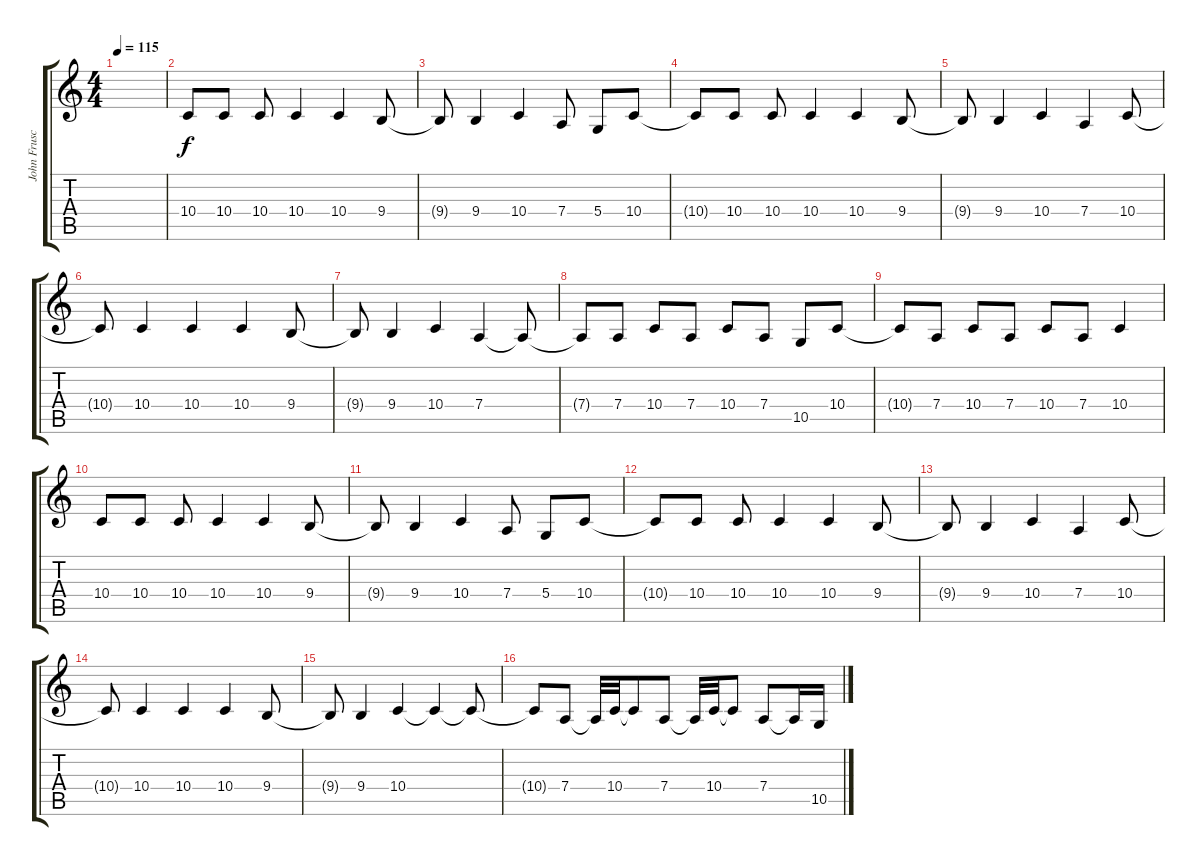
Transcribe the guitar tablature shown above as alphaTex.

\track ("John Frusciante" "John Frusc") {instrument piccolo}
\staff {score tabs}
\tuning (E4 B3 G3 D3 A2 E2) {hide}
\ts (4 4)
\tempo 115
\clef g2
\ks c
|
10.4.8{dy f volume 9 instrument piccolo} 10.4.8 10.4.8 10.4.4 10.4.4 9.4.8 |
9.4{t}.8 9.4.4 10.4.4 7.4.8{volume 14 instrument piccolo} 5.4.8 10.4.8 |
10.4{t}.8 10.4.8 10.4.8 10.4.4 10.4.4 9.4.8 |
9.4{t}.8 9.4.4 10.4.4 7.4.4 10.4.8 |
10.4{t}.8 10.4.4 10.4.4 10.4.4 9.4.8 |
9.4{t}.8 9.4.4 10.4.4 7.4.4 7.4{t}.8 |
7.4{t}.8 7.4.8 10.4.8 7.4.8 10.4.8 7.4.8 10.5.8 10.4.8 |
10.4{t}.8 7.4.8 10.4.8 7.4.8 10.4.8 7.4.8 10.4.4 |
10.4.8 10.4.8 10.4.8 10.4.4 10.4.4 9.4.8 |
9.4{t}.8 9.4.4 10.4.4 7.4.8 5.4.8 10.4.8 |
10.4{t}.8 10.4.8 10.4.8 10.4.4 10.4.4 9.4.8 |
9.4{t}.8 9.4.4 10.4.4 7.4.4 10.4.8 |
10.4{t}.8 10.4.4 10.4.4 10.4.4 9.4.8 |
9.4{t}.8 9.4.4 10.4.4 10.4{t}.4 10.4{t}.8 |
10.4{t}.8 7.4.8 7.4{t}.32 10.4.32 10.4{t}.8 7.4.8 7.4{t}.32 10.4.32 10.4{t}.8 7.4.8 7.4{t}.16 10.5.16
